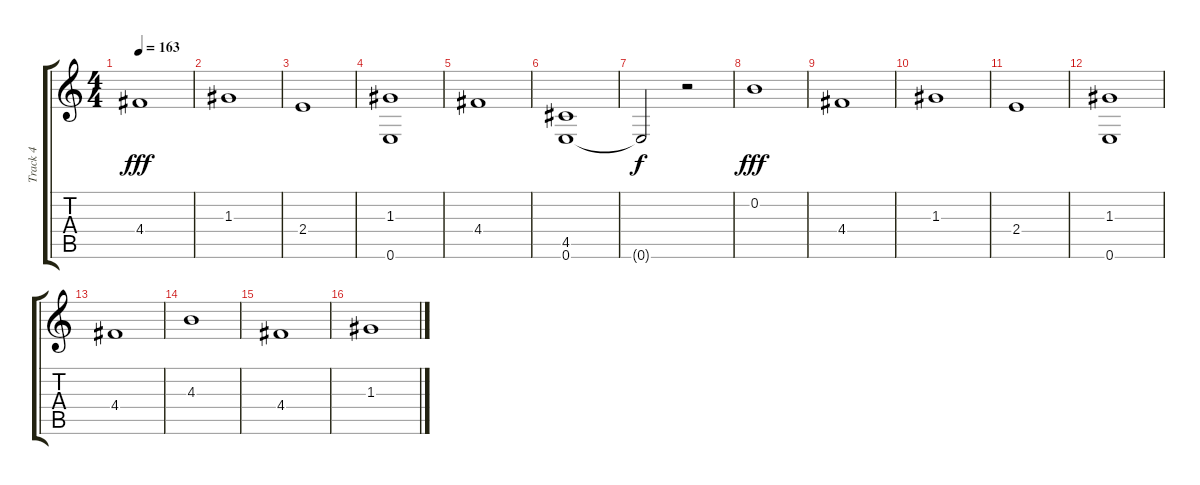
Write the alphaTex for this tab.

\track ("Track 4" "Track 4") {instrument electricbasspick}
\staff {score tabs}
\tuning (E4 B3 G3 D3 A2 E2) {hide}
\ts (4 4)
\tempo 163
\clef g2
\ks c
4.4.1{dy fff} |
1.3.1 |
2.4.1 |
(1.3 0.6).1 |
4.4.1 |
(4.5 0.6).1 |
0.6{t}.2{dy f} r.2 |
0.2.1{dy fff} |
4.4.1 |
1.3.1 |
2.4.1 |
(1.3 0.6).1 |
4.4.1 |
4.3.1 |
4.4.1 |
1.3.1
